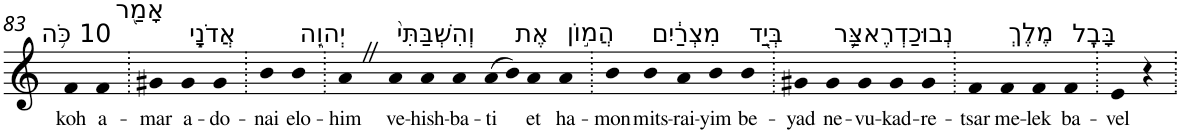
**kern	**text
*part1	*part1
*staff1	*staff1
*I"Piano	*
*I'Pno	*
!!LO:PB:g=z
*clefG2	*
*k[]	*
=83	=83
!LO:TX:a:t=10 כֹּ֥ה	!
!	!LO:LY:b
4f	koh
!LO:TX:a:t=אָמַ֖ר	!
!	!LO:LY:b
4f	a-
=84.	=84.
!	!LO:LY:b
4g#X	-mar
!LO:TX:a:t=אֲדֹנָ֣י	!
!	!LO:LY:b
4g#	a-
!	!LO:LY:b
4g#	-do-
=85.	=85.
!	!LO:LY:b
4b	-nai
!LO:TX:a:t=יְהוִ֑ה	!
!	!LO:LY:b
4b	elo-
=86.	=86.
!	!LO:LY:b
4aZ	-him
!LO:TX:a:t=וְהִשְׁבַּתִּי֙	!
!	!LO:LY:b
4a	ve-
!	!LO:LY:b
4a	-hish-
!	!LO:LY:b
4a	-ba-
!	!LO:LY:b
(>8a	-ti
8b)	.
!LO:TX:a:t=אֶת	!
!	!LO:LY:b
4a	et
!LO:TX:a:t=הֲמ֣וֹן	!
!	!LO:LY:b
4a	ha-
=87.	=87.
!	!LO:LY:b
4b	-mon
!LO:TX:a:t=מִצְרַ֔יִם	!
!	!LO:LY:b
4b	mits-
!	!LO:LY:b
4a	-rai-
!	!LO:LY:b
4b	-yim
!LO:TX:a:t=בְּיַ֖ד	!
!	!LO:LY:b
4b	be-
=88.	=88.
!	!LO:LY:b
4g#X	-yad
!LO:TX:a:t=נְבוּכַדְרֶאצַּ֥ר	!
!	!LO:LY:b
4g#	ne-
!	!LO:LY:b
4g#	-vu-
!	!LO:LY:b
4g#	-kad-
!	!LO:LY:b
4g#	-re-
=89.	=89.
!	!LO:LY:b
4f	-tsar
!LO:TX:a:t=מֶלֶךְ	!
!	!LO:LY:b
4f	me-
!	!LO:LY:b
4f	-lek
!LO:TX:a:t=בָּבֶֽל	!
!	!LO:LY:b
4f	ba-
=90.	=90.
!	!LO:LY:b
4e	-vel
4r	.
=.	=.
*-	*-
